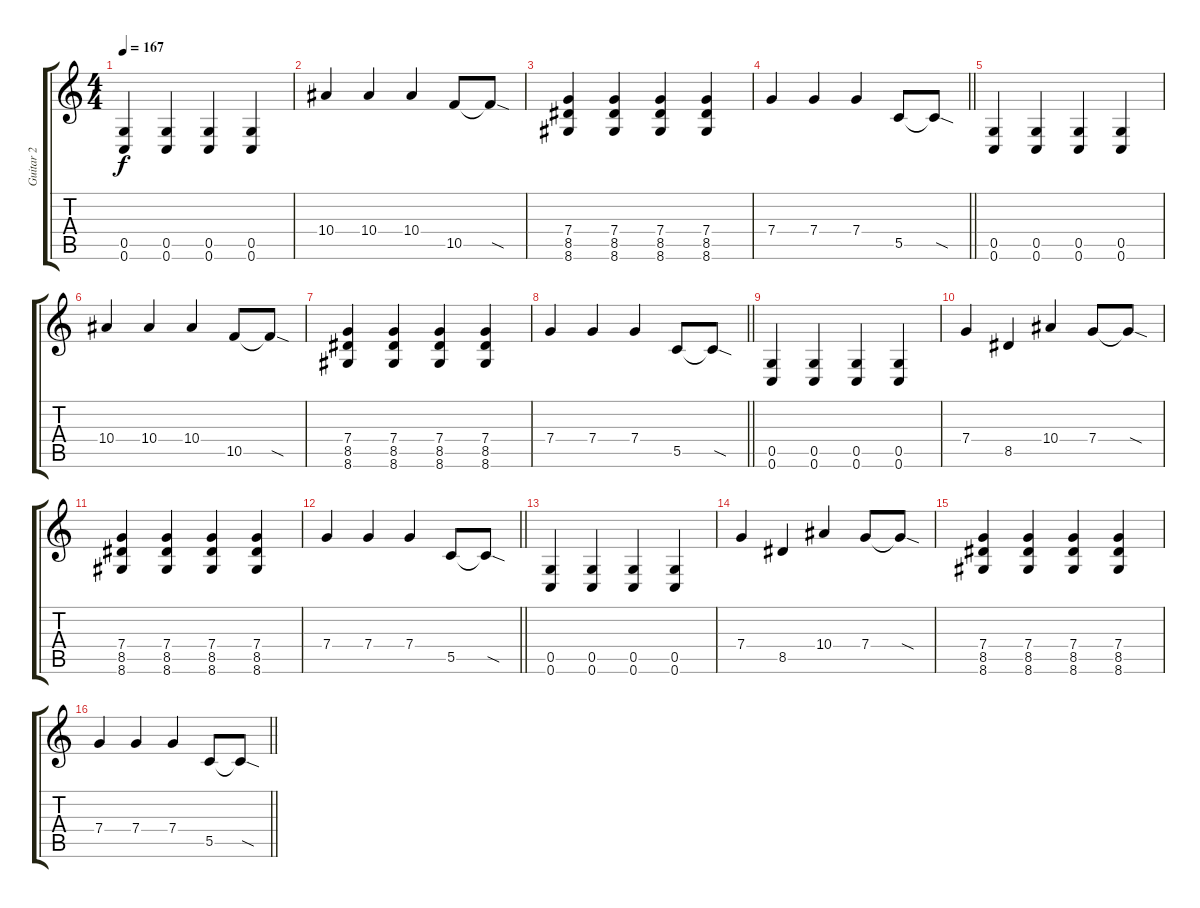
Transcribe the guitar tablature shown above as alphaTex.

\track ("Guitar 2" "Guitar 2") {instrument distortionguitar}
\staff {score tabs}
\tuning (D4 A3 F3 C3 G2 C2) {hide}
\ts (4 4)
\section ("" "")
\tempo 167
\clef g2
\ks c
(0.5 0.6).4{dy f} (0.5 0.6).4 (0.5 0.6).4 (0.5 0.6).4 |
10.4.4 10.4.4 10.4.4 10.5.8 10.5{sod t}.8 |
(7.4 8.5 8.6).4 (7.4 8.5 8.6).4 (7.4 8.5 8.6).4 (7.4 8.5 8.6).4 |
\barLineRight lightlight
7.4.4 7.4.4 7.4.4 5.5.8 5.5{sod t}.8 |
(0.5 0.6).4 (0.5 0.6).4 (0.5 0.6).4 (0.5 0.6).4 |
10.4.4 10.4.4 10.4.4 10.5.8 10.5{sod t}.8 |
(7.4 8.5 8.6).4 (7.4 8.5 8.6).4 (7.4 8.5 8.6).4 (7.4 8.5 8.6).4 |
\barLineRight lightlight
7.4.4 7.4.4 7.4.4 5.5.8 5.5{sod t}.8 |
\section ("" "")
(0.5 0.6).4 (0.5 0.6).4 (0.5 0.6).4 (0.5 0.6).4 |
7.4.4 8.5.4 10.4.4 7.4.8 7.4{sod t}.8 |
(7.4 8.5 8.6).4 (7.4 8.5 8.6).4 (7.4 8.5 8.6).4 (7.4 8.5 8.6).4 |
\barLineRight lightlight
7.4.4 7.4.4 7.4.4 5.5.8 5.5{sod t}.8 |
(0.5 0.6).4 (0.5 0.6).4 (0.5 0.6).4 (0.5 0.6).4 |
7.4.4 8.5.4 10.4.4 7.4.8 7.4{sod t}.8 |
(7.4 8.5 8.6).4 (7.4 8.5 8.6).4 (7.4 8.5 8.6).4 (7.4 8.5 8.6).4 |
\barLineRight lightlight
7.4.4 7.4.4 7.4.4 5.5.8 5.5{sod t}.8
